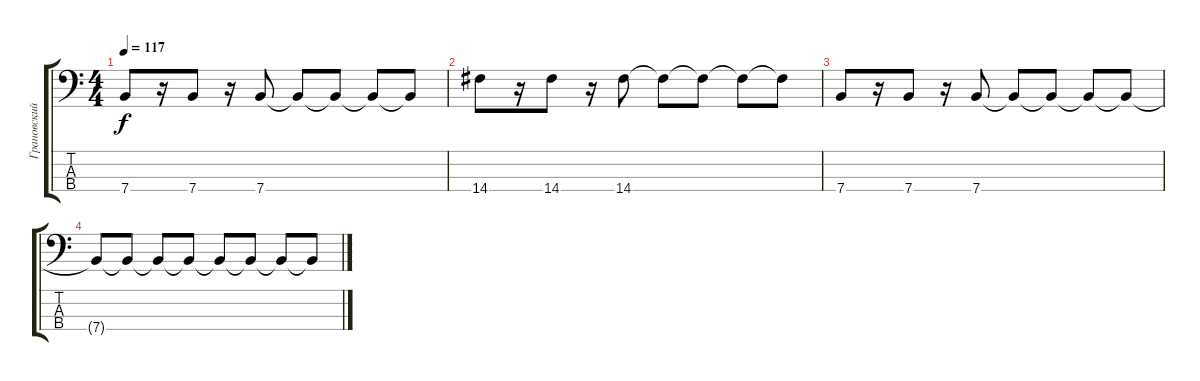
\track ("Грановский (Bass)" "Грановский") {instrument electricbassfinger}
\staff {score tabs}
\tuning (G2 D2 A1 E1) {hide}
\ts (4 4)
\tempo 117
\clef f4
\ks c
7.4.8{dy f} r.16 7.4.8 r.16 7.4.8 7.4{t}.8 7.4{t}.8 7.4{t}.8 7.4{t}.8 |
14.4.8 r.16 14.4.8 r.16 14.4.8 14.4{t}.8 14.4{t}.8 14.4{t}.8 14.4{t}.8 |
7.4.8 r.16 7.4.8 r.16 7.4.8 7.4{t}.8 7.4{t}.8 7.4{t}.8 7.4{t}.8 |
7.4{t}.8 7.4{t}.8 7.4{t}.8 7.4{t}.8 7.4{t}.8 7.4{t}.8 7.4{t}.8 7.4{t}.8
